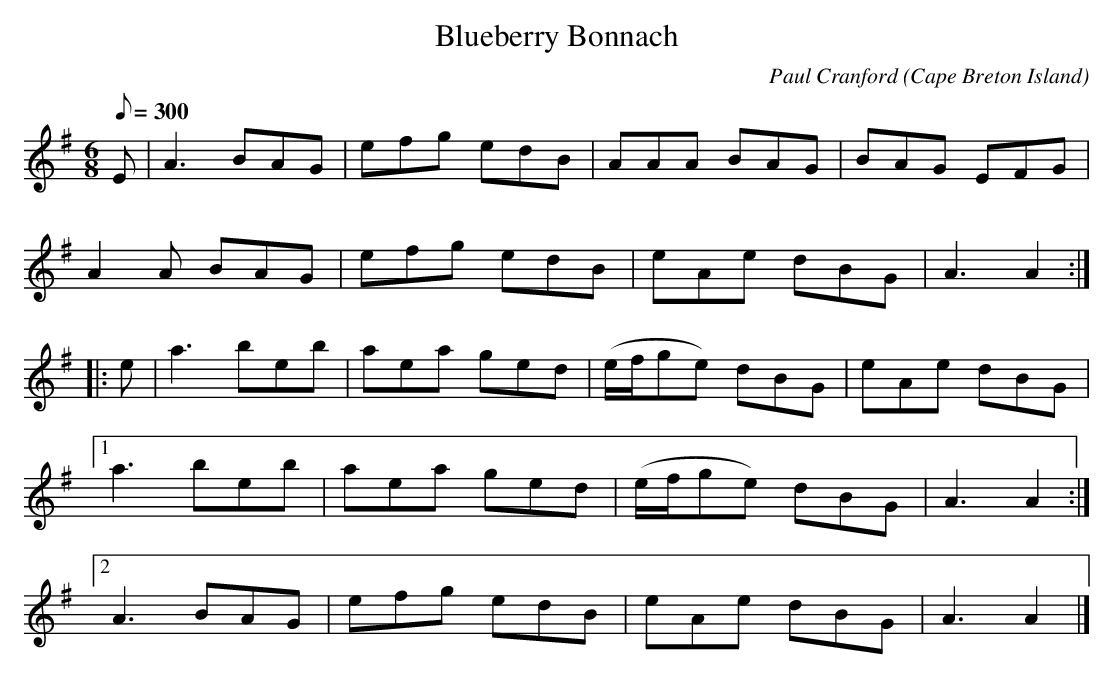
X:1
T:Blueberry Bonnach
C:Paul Cranford
O:Cape Breton Island
L:1/8
Q:300
M:6/8
K:Ador
E|A3 BAG|efg edB|AAA BAG|BAG EFG|
A2 A BAG|efg edB|eAe dBG|A3 A2:|
|:e|a3 beb|aea ged|(e/f/ge) dBG|eAe dBG|
[1a3 beb|aea ged|(e/f/ge) dBG|A3 A2:|
[2A3 BAG|efg edB|eAe dBG|A3 A2|]
